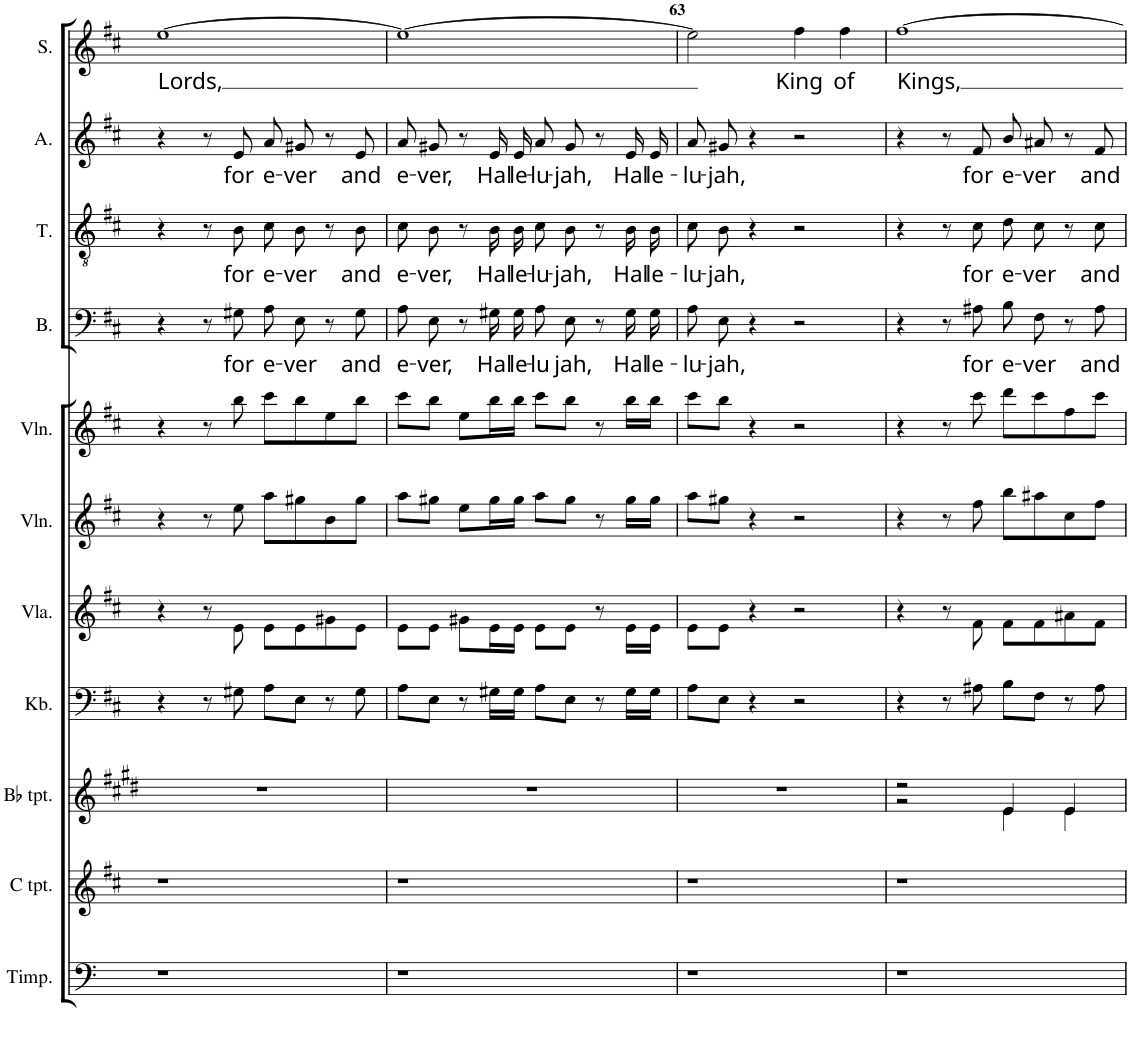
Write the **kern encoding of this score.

**kern	**kern	**kern	**kern	**kern	**kern	**kern	**kern	**text	**kern	**text	**kern	**text	**kern	**text
*part11	*part10	*part9	*part8	*part7	*part6	*part5	*part4	*part4	*part3	*part3	*part2	*part2	*part1	*part1
*staff11	*staff10	*staff9	*staff8	*staff7	*staff6	*staff5	*staff4	*staff4	*staff3	*staff3	*staff2	*staff2	*staff1	*staff1
*I"Timpani	*I"C trompet	*I"Bb trompet	*I"Kontrabas	*I"Viola	*I"Violin	*I"Violin	*I"Bass	*	*I"Tenor	*	*I"Alto	*	*I"Soprano	*
*I'Timp.	*I'C tpt.	*I'Bb tpt.	*I'Kb.	*I'Vla.	*I'Vln.	*I'Vln.	*I'B.	*	*I'T.	*	*I'A.	*	*I'S.	*
!!LO:PB:g=z
*clefF4	*clefG2	*clefG2	*clefF4	*clefG2	*clefG2	*clefG2	*clefF4	*	*clefGv2	*	*clefG2	*	*clefG2	*
*	*Trd1c2	*Trd1c2	*Trd7c12	*	*	*	*	*	*	*	*	*	*	*
*k[]	*k[f#c#]	*k[f#c#g#d#]	*k[f#c#]	*k[f#c#]	*k[f#c#]	*k[f#c#]	*k[f#c#]	*	*k[f#c#]	*	*k[f#c#]	*	*k[f#c#]	*
*	*D:	*	*D:	*D:	*D:	*D:	*D:	*	*D:	*	*D:	*	*D:	*
*M4/4	*M4/4	*M4/4	*M4/4	*M4/4	*M4/4	*M4/4	*M4/4	*	*M4/4	*	*M4/4	*	*M4/4	*
=61	=61	=61	=61	=61	=61	=61	=61	=61	=61	=61	=61	=61	=61	=61
!	!	!	!	!	!	!	!	!	!	!	!	!	!	!LO:LY:b
1r	1r	1r	4r	4r	4r	4r	4r	.	4r	.	4r	.	[1ee	Lords,
.	.	.	8r	8r	8r	8r	8r	.	8r	.	8r	.	.	.
!	!	!	!	!	!	!	!	!LO:LY:b	!	!LO:LY:b	!	!LO:LY:b	!	!
.	.	.	8G#X\	8e\	8ee\	8bb\	8G#X\	for	8B\	for	8e/	for	.	.
!	!	!	!	!	!	!	!	!LO:LY:b	!	!LO:LY:b	!	!LO:LY:b	!	!
.	.	.	8A\L	8e\L	8aa\L	8ccc#\L	8A\L	e-	8c#\L	e-	8a/L	e-	.	.
!	!	!	!	!	!	!	!	!LO:LY:b	!	!LO:LY:b	!	!LO:LY:b	!	!
.	.	.	8E\J	8e\	8gg#X\	8bb\	8E\J	-ver	8B\J	-ver	8g#X/J	-ver	.	.
.	.	.	8r	8g#X\	8b\	8ee\	8r	.	8r	.	8r	.	.	.
!	!	!	!	!	!	!	!	!LO:LY:b	!	!LO:LY:b	!	!LO:LY:b	!	!
.	.	.	8G#\	8e\J	8gg#\J	8bb\J	8G#\	and	8B\	and	8e/	and	.	.
=62	=62	=62	=62	=62	=62	=62	=62	=62	=62	=62	=62	=62	=62	=62
!	!	!	!	!	!	!	!	!LO:LY:b	!	!LO:LY:b	!	!LO:LY:b	!	!
1r	1r	1r	8A\L	8e\L	8aa\L	8ccc#\L	8A\L	e-	8c#\L	e-	8a/L	e-	1ee_	.
!	!	!	!	!	!	!	!	!LO:LY:b	!	!LO:LY:b	!	!LO:LY:b	!	!
.	.	.	8E\J	8e\J	8gg#X\J	8bb\J	8E\J	-ver,	8B\J	-ver,	8g#X/J	-ver,	.	.
.	.	.	8r	8g#X\L	8ee\L	8ee\L	8r	.	8r	.	8r	.	.	.
!	!	!	!	!	!	!	!	!LO:LY:b	!	!LO:LY:b	!	!LO:LY:b	!	!
.	.	.	16G#X\LL	16e\L	16gg#\L	16bb\L	16G#X\LL	Hal-	16B\LL	Hal-	16e/LL	Hal-	.	.
!	!	!	!	!	!	!	!	!LO:LY:b	!	!LO:LY:b	!	!LO:LY:b	!	!
.	.	.	16G#\JJ	16e\JJ	16gg#\JJ	16bb\JJ	16G#\JJ	-le-	16B\JJ	-le-	16e/JJ	-le-	.	.
!	!	!	!	!	!	!	!	!LO:LY:b	!	!LO:LY:b	!	!LO:LY:b	!	!
.	.	.	8A\L	8e\L	8aa\L	8ccc#\L	8A\L	-lu	8c#\L	-lu-	8a/L	-lu-	.	.
!	!	!	!	!	!	!	!	!LO:LY:b	!	!LO:LY:b	!	!LO:LY:b	!	!
.	.	.	8E\J	8e\J	8gg#\J	8bb\J	8E\J	jah,	8B\J	-jah,	8g#/J	-jah,	.	.
.	.	.	8r	8r	8r	8r	8r	.	8r	.	8r	.	.	.
!	!	!	!	!	!	!	!	!LO:LY:b	!	!LO:LY:b	!	!LO:LY:b	!	!
.	.	.	16G#\LL	16e\LL	16gg#\LL	16bb\LL	16G#\LL	Hal-	16B\LL	Hal-	16e/LL	Hal-	.	.
!	!	!	!	!	!	!	!	!LO:LY:b	!	!LO:LY:b	!	!LO:LY:b	!	!
.	.	.	16G#\JJ	16e\JJ	16gg#\JJ	16bb\JJ	16G#\JJ	-le-	16B\JJ	-le-	16e/JJ	-le-	.	.
=63	=63	=63	=63	=63	=63	=63	=63	=63	=63	=63	=63	=63	=63	=63
!	!	!	!	!	!	!	!	!LO:LY:b	!	!LO:LY:b	!	!LO:LY:b	!	!
1r	1r	1r	8A\L	8e\L	8aa\L	8ccc#\L	8A\L	-lu-	8c#\L	-lu-	8a/L	-lu-	2ee\]	.
!	!	!	!	!	!	!	!	!LO:LY:b	!	!LO:LY:b	!	!LO:LY:b	!	!
.	.	.	8E\J	8e\J	8gg#X\J	8bb\J	8E\J	-jah,	8B\J	-jah,	8g#X/J	-jah,	.	.
.	.	.	4r	4r	4r	4r	4r	.	4r	.	4r	.	.	.
!	!	!	!	!	!	!	!	!	!	!	!	!	!	!LO:LY:b
.	.	.	2r	2r	2r	2r	2r	.	2r	.	2r	.	4ff#\	King
!	!	!	!	!	!	!	!	!	!	!	!	!	!	!LO:LY:b
.	.	.	.	.	.	.	.	.	.	.	.	.	4ff#\	of
=64	=64	=64	=64	=64	=64	=64	=64	=64	=64	=64	=64	=64	=64	=64
*	*	*^	*	*	*	*	*	*	*	*	*	*	*	*
!	!	!	!	!	!	!	!	!	!	!	!	!	!	!	!LO:LY:b
1r	1r	2r	2r	4r	4r	4r	4r	4r	.	4r	.	4r	.	[1ff#	Kings,
.	.	.	.	8r	8r	8r	8r	8r	.	8r	.	8r	.	.	.
!	!	!	!	!	!	!	!	!	!LO:LY:b	!	!LO:LY:b	!	!LO:LY:b	!	!
.	.	.	.	8A#X\	8f#\	8ff#\	8ccc#\	8A#X\	for	8c#\	for	8f#/	for	.	.
!	!	!	!	!	!	!	!	!	!LO:LY:b	!	!LO:LY:b	!	!LO:LY:b	!	!
.	.	4e/	4e\	8B\L	8f#\L	8bb\L	8ddd\L	8B\L	e-	8d\L	e-	8b/L	e-	.	.
!	!	!	!	!	!	!	!	!	!LO:LY:b	!	!LO:LY:b	!	!LO:LY:b	!	!
.	.	.	.	8F#\J	8f#\	8aa#X\	8ccc#\	8F#\J	-ver	8c#\J	-ver	8a#X/J	-ver	.	.
.	.	4e/	4e\	8r	8a#X\	8cc#\	8ff#\	8r	.	8r	.	8r	.	.	.
!	!	!	!	!	!	!	!	!	!LO:LY:b	!	!LO:LY:b	!	!LO:LY:b	!	!
.	.	.	.	8A#\	8f#\J	8ff#\J	8ccc#\J	8A#\	and	8c#\	and	8f#/	and	.	.
*	*	*v	*v	*	*	*	*	*	*	*	*	*	*	*	*
=	=	=	=	=	=	=	=	=	=	=	=	=	=	=
*-	*-	*-	*-	*-	*-	*-	*-	*-	*-	*-	*-	*-	*-	*-
